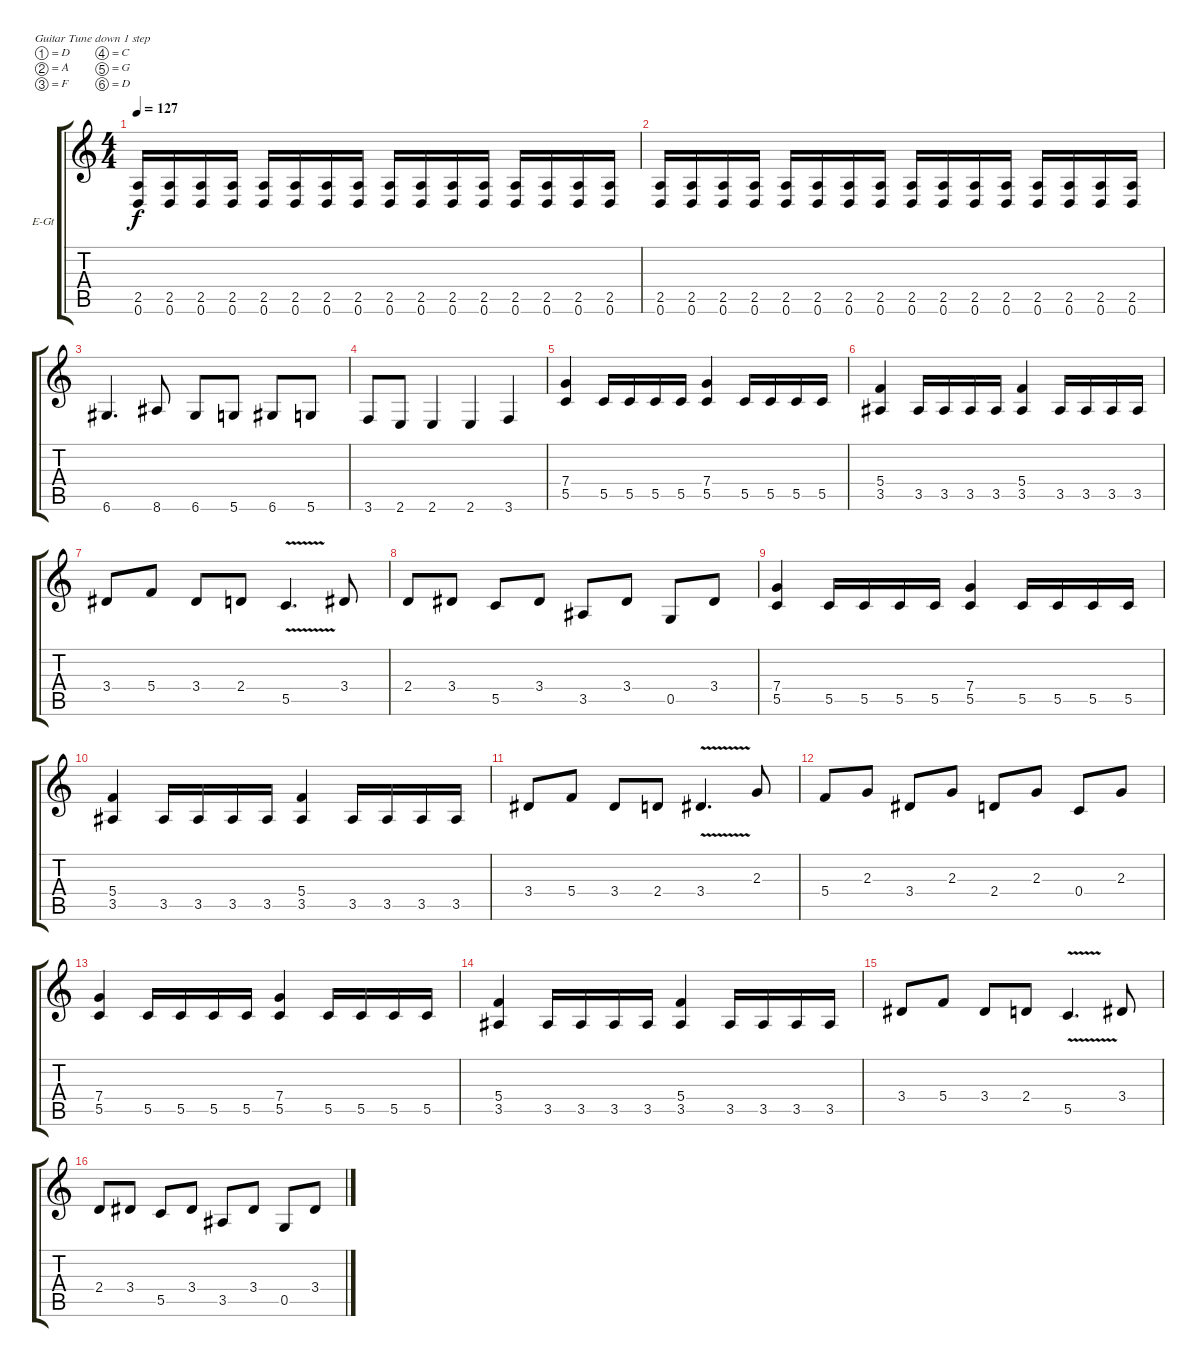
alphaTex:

\bracketExtendMode groupsimilarinstruments
\firstSystemTrackNameOrientation horizontal
\otherSystemsTrackNameOrientation horizontal
\track ("Solo guitar" "E-Gt") {instrument distortionguitar}
\staff {score tabs}
\tuning (D4 A3 F3 C3 G2 D2)
\ts (4 4)
\tempo 127
\clef g2
\ks c
(2.5 0.6).16{dy f} (2.5 0.6).16 (2.5 0.6).16 (2.5 0.6).16 (2.5 0.6).16 (2.5 0.6).16 (2.5 0.6).16 (2.5 0.6).16 (2.5 0.6).16 (2.5 0.6).16 (2.5 0.6).16 (2.5 0.6).16 (2.5 0.6).16 (2.5 0.6).16 (2.5 0.6).16 (2.5 0.6).16 |
(2.5 0.6).16 (2.5 0.6).16 (2.5 0.6).16 (2.5 0.6).16 (2.5 0.6).16 (2.5 0.6).16 (2.5 0.6).16 (2.5 0.6).16 (2.5 0.6).16 (2.5 0.6).16 (2.5 0.6).16 (2.5 0.6).16 (2.5 0.6).16 (2.5 0.6).16 (2.5 0.6).16 (2.5 0.6).16 |
6.6.4{d} 8.6.8 6.6.8 5.6.8 6.6.8 5.6.8 |
3.6.8 2.6.8 2.6.4 2.6.4 3.6.4 |
(7.4 5.5).4 5.5.16 5.5.16 5.5.16 5.5.16 (7.4 5.5).4 5.5.16 5.5.16 5.5.16 5.5.16 |
(5.4 3.5).4 3.5.16 3.5.16 3.5.16 3.5.16 (5.4 3.5).4 3.5.16 3.5.16 3.5.16 3.5.16 |
3.4.8 5.4.8 3.4.8 2.4.8 5.5{v}.4{d} 3.4.8 |
2.4.8 3.4.8 5.5.8 3.4.8 3.5.8 3.4.8 0.5.8 3.4.8 |
(7.4 5.5).4 5.5.16 5.5.16 5.5.16 5.5.16 (7.4 5.5).4 5.5.16 5.5.16 5.5.16 5.5.16 |
(5.4 3.5).4 3.5.16 3.5.16 3.5.16 3.5.16 (5.4 3.5).4 3.5.16 3.5.16 3.5.16 3.5.16 |
3.4.8 5.4.8 3.4.8 2.4.8 3.4{v}.4{d} 2.3.8 |
5.4.8 2.3.8 3.4.8 2.3.8 2.4.8 2.3.8 0.4.8 2.3.8 |
(7.4 5.5).4 5.5.16 5.5.16 5.5.16 5.5.16 (7.4 5.5).4 5.5.16 5.5.16 5.5.16 5.5.16 |
(5.4 3.5).4 3.5.16 3.5.16 3.5.16 3.5.16 (5.4 3.5).4 3.5.16 3.5.16 3.5.16 3.5.16 |
3.4.8 5.4.8 3.4.8 2.4.8 5.5{v}.4{d} 3.4.8 |
2.4.8 3.4.8 5.5.8 3.4.8 3.5.8 3.4.8 0.5.8 3.4.8
